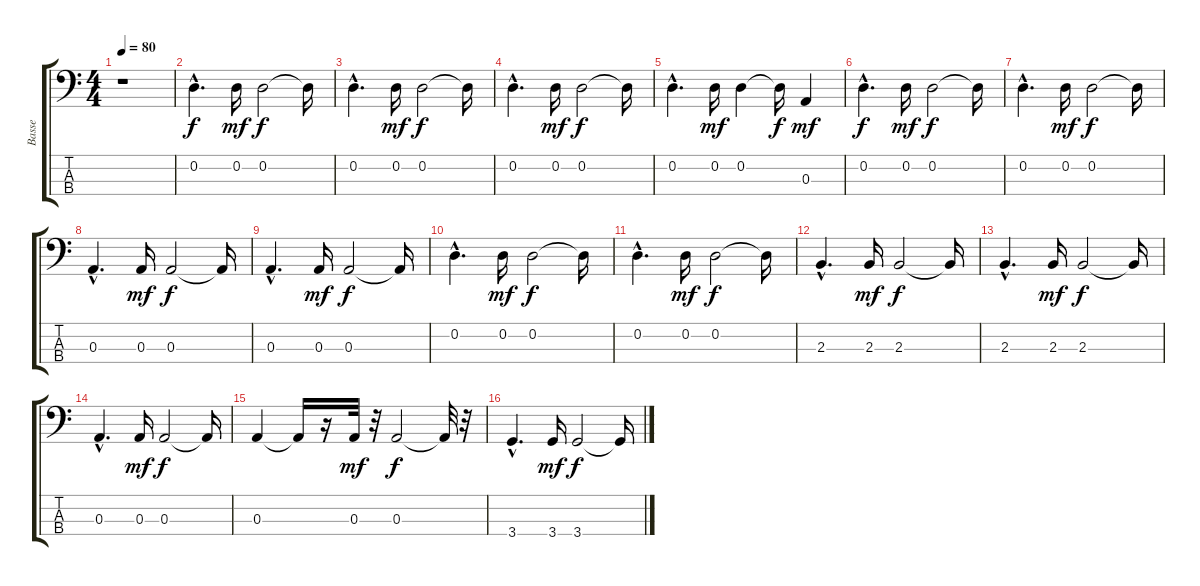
\track ("Basse   " "Basse   ") {instrument electricbassfinger}
\staff {score tabs}
\tuning (G2 D2 A1 E1) {hide}
\ts (4 4)
\tempo 80
\clef f4
\ks c
r.1{dy f instrument electricbassfinger} |
0.2{hac}.4{d} 0.2.16{dy mf} 0.2.2{dy f} 0.2{t}.16 |
0.2{hac}.4{d} 0.2.16{dy mf} 0.2.2{dy f} 0.2{t}.16 |
0.2{hac}.4{d} 0.2.16{dy mf} 0.2.2{dy f} 0.2{t}.16 |
0.2{hac}.4{d} 0.2.16{dy mf} 0.2.4 0.2{t}.16{dy f} 0.3.4{dy mf} |
0.2{hac}.4{d dy f} 0.2.16{dy mf} 0.2.2{dy f} 0.2{t}.16 |
0.2{hac}.4{d} 0.2.16{dy mf} 0.2.2{dy f} 0.2{t}.16 |
0.3{hac}.4{d} 0.3.16{dy mf} 0.3.2{dy f} 0.3{t}.16 |
0.3{hac}.4{d} 0.3.16{dy mf} 0.3.2{dy f} 0.3{t}.16 |
0.2{hac}.4{d} 0.2.16{dy mf} 0.2.2{dy f} 0.2{t}.16 |
0.2{hac}.4{d} 0.2.16{dy mf} 0.2.2{dy f} 0.2{t}.16 |
2.3{hac}.4{d} 2.3.16{dy mf} 2.3.2{dy f} 2.3{t}.16 |
2.3{hac}.4{d} 2.3.16{dy mf} 2.3.2{dy f} 2.3{t}.16 |
0.3{hac}.4{d} 0.3.16{dy mf} 0.3.2{dy f} 0.3{t}.16 |
0.3.4 0.3{t}.16 r.16 0.3.32{dy mf} r.32 0.3.2{dy f} 0.3{t}.32 r.32 |
3.4{hac}.4{d} 3.4.16{dy mf} 3.4.2{dy f} 3.4{t}.16
